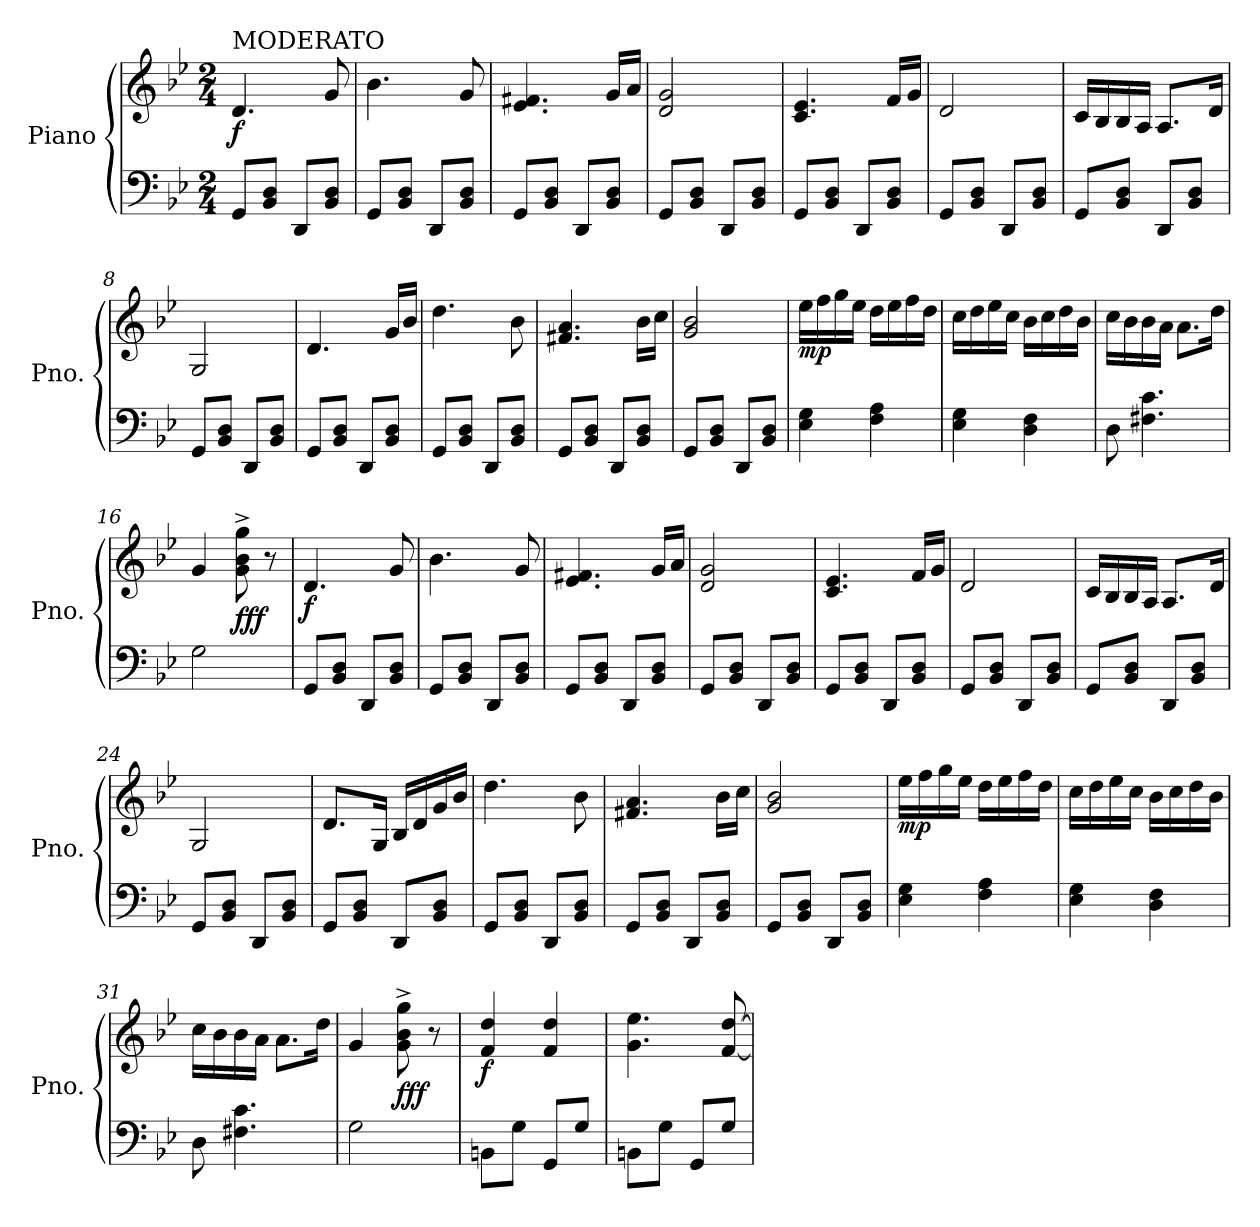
**kern	**kern	**dynam
*part1	*part1	*part1
*staff2	*staff1	*staff1/2
*I"Piano	*	*
*I'Pno.	*	*
*clefF4	*clefG2	*
*k[b-e-]	*k[b-e-]	*
*M2/4	*M2/4	*
=1	=1	=1
!	!LO:TX:a:t=MODERATO	!
!	!	!LO:DY:b
8GG/L	4.d/	f
8BB-/ 8D/J	.	.
8DD/L	.	.
8BB-/ 8D/J	8g/	.
=2	=2	=2
8GG/L	4.b-\	.
8BB-/ 8D/J	.	.
8DD/L	.	.
8BB-/ 8D/J	8g/	.
=3	=3	=3
8GG/L	4.e-/ 4.f#X/	.
8BB-/ 8D/J	.	.
8DD/L	.	.
8BB-/ 8D/J	16g/LL	.
.	16a/JJ	.
=4	=4	=4
8GG/L	2d/ 2g/	.
8BB-/ 8D/J	.	.
8DD/L	.	.
8BB-/ 8D/J	.	.
=5	=5	=5
8GG/L	4.c/ 4.e-/	.
8BB-/ 8D/J	.	.
8DD/L	.	.
8BB-/ 8D/J	16f/LL	.
.	16g/JJ	.
=6	=6	=6
8GG/L	2d/	.
8BB-/ 8D/J	.	.
8DD/L	.	.
8BB-/ 8D/J	.	.
=7	=7	=7
8GG/L	16c/LL	.
.	16B-/	.
8BB-/ 8D/J	16B-/	.
.	16A/JJ	.
8DD/L	8.A/L	.
8BB-/ 8D/J	.	.
.	16d/Jk	.
=8	=8	=8
8GG/L	2G/	.
8BB-/ 8D/J	.	.
8DD/L	.	.
8BB-/ 8D/J	.	.
=9	=9	=9
8GG/L	4.d/	.
8BB-/ 8D/J	.	.
8DD/L	.	.
8BB-/ 8D/J	16g/LL	.
.	16b-/JJ	.
=10	=10	=10
8GG/L	4.dd\	.
8BB-/ 8D/J	.	.
8DD/L	.	.
8BB-/ 8D/J	8b-\	.
=11	=11	=11
8GG/L	4.f#X/ 4.a/	.
8BB-/ 8D/J	.	.
8DD/L	.	.
8BB-/ 8D/J	16b-\LL	.
.	16cc\JJ	.
=12	=12	=12
8GG/L	2g/ 2b-/	.
8BB-/ 8D/J	.	.
8DD/L	.	.
8BB-/ 8D/J	.	.
=13	=13	=13
!	!	!LO:DY:b
4E-\ 4G\	16ee-\LL	mp
.	16ff\	.
.	16gg\	.
.	16ee-\JJ	.
4F\ 4A\	16dd\LL	.
.	16ee-\	.
.	16ff\	.
.	16dd\JJ	.
=14	=14	=14
4E-\ 4G\	16cc\LL	.
.	16dd\	.
.	16ee-\	.
.	16cc\JJ	.
4D\ 4F\	16b-\LL	.
.	16cc\	.
.	16dd\	.
.	16b-\JJ	.
=15	=15	=15
8D\	16cc\LL	.
.	16b-\	.
4.F#X\ 4.c\	16b-\	.
.	16a\JJ	.
.	8.a\L	.
.	16dd\Jk	.
=16	=16	=16
2G\	4g/	.
!	!	!LO:DY:b
.	8g\^ 8b-\^ 8gg\^	fff
.	8r	.
=17	=17	=17
!	!	!LO:DY:b
8GG/L	4.d/	f
8BB-/ 8D/J	.	.
8DD/L	.	.
8BB-/ 8D/J	8g/	.
=18	=18	=18
8GG/L	4.b-\	.
8BB-/ 8D/J	.	.
8DD/L	.	.
8BB-/ 8D/J	8g/	.
=19	=19	=19
8GG/L	4.e-/ 4.f#X/	.
8BB-/ 8D/J	.	.
8DD/L	.	.
8BB-/ 8D/J	16g/LL	.
.	16a/JJ	.
=20	=20	=20
8GG/L	2d/ 2g/	.
8BB-/ 8D/J	.	.
8DD/L	.	.
8BB-/ 8D/J	.	.
=21	=21	=21
8GG/L	4.c/ 4.e-/	.
8BB-/ 8D/J	.	.
8DD/L	.	.
8BB-/ 8D/J	16f/LL	.
.	16g/JJ	.
=22	=22	=22
8GG/L	2d/	.
8BB-/ 8D/J	.	.
8DD/L	.	.
8BB-/ 8D/J	.	.
=23	=23	=23
8GG/L	16c/LL	.
.	16B-/	.
8BB-/ 8D/J	16B-/	.
.	16A/JJ	.
8DD/L	8.A/L	.
8BB-/ 8D/J	.	.
.	16d/Jk	.
=24	=24	=24
8GG/L	2G/	.
8BB-/ 8D/J	.	.
8DD/L	.	.
8BB-/ 8D/J	.	.
=25	=25	=25
8GG/L	8.d/L	.
8BB-/ 8D/J	.	.
.	16G/Jk	.
8DD/L	16B-/LL	.
.	16d/	.
8BB-/ 8D/J	16g/	.
.	16b-/JJ	.
=26	=26	=26
8GG/L	4.dd\	.
8BB-/ 8D/J	.	.
8DD/L	.	.
8BB-/ 8D/J	8b-\	.
=27	=27	=27
8GG/L	4.f#X/ 4.a/	.
8BB-/ 8D/J	.	.
8DD/L	.	.
8BB-/ 8D/J	16b-\LL	.
.	16cc\JJ	.
=28	=28	=28
8GG/L	2g/ 2b-/	.
8BB-/ 8D/J	.	.
8DD/L	.	.
8BB-/ 8D/J	.	.
=29	=29	=29
!	!	!LO:DY:b
4E-\ 4G\	16ee-\LL	mp
.	16ff\	.
.	16gg\	.
.	16ee-\JJ	.
4F\ 4A\	16dd\LL	.
.	16ee-\	.
.	16ff\	.
.	16dd\JJ	.
=30	=30	=30
4E-\ 4G\	16cc\LL	.
.	16dd\	.
.	16ee-\	.
.	16cc\JJ	.
4D\ 4F\	16b-\LL	.
.	16cc\	.
.	16dd\	.
.	16b-\JJ	.
=31	=31	=31
8D\	16cc\LL	.
.	16b-\	.
4.F#X\ 4.c\	16b-\	.
.	16a\JJ	.
.	8.a\L	.
.	16dd\Jk	.
=32	=32	=32
2G\	4g/	.
!	!	!LO:DY:b
.	8g\^ 8b-\^ 8gg\^	fff
.	8r	.
=33	=33	=33
!	!	!LO:DY:b
8BBn\L	4f/ 4dd/	f
8G\J	.	.
8GG/L	4f/ 4dd/	.
8G/J	.	.
=34	=34	=34
8BBn\L	4.g\ 4.ee-\	.
8G\J	.	.
8GG/L	.	.
8G/J	[8f/ [8dd/	.
=	=	=
*-	*-	*-
